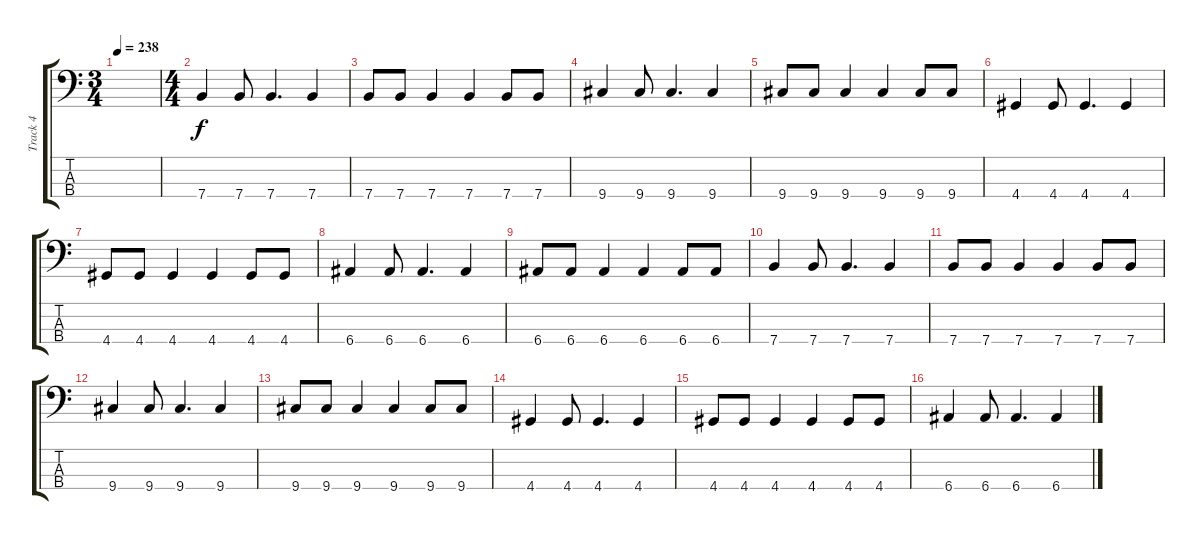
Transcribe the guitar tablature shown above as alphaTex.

\track ("Track 4" "Track 4") {instrument electricbassfinger}
\staff {score tabs}
\tuning (G2 D2 A1 E1) {hide}
\ts (3 4)
\tempo 238
\clef f4
\ks c
|
\ts (4 4)
7.4.4 7.4.8 7.4.4{d} 7.4.4 |
7.4.8 7.4.8 7.4.4 7.4.4 7.4.8 7.4.8 |
9.4.4 9.4.8 9.4.4{d} 9.4.4 |
9.4.8 9.4.8 9.4.4 9.4.4 9.4.8 9.4.8 |
4.4.4 4.4.8 4.4.4{d} 4.4.4 |
4.4.8 4.4.8 4.4.4 4.4.4 4.4.8 4.4.8 |
6.4.4 6.4.8 6.4.4{d} 6.4.4 |
6.4.8 6.4.8 6.4.4 6.4.4 6.4.8 6.4.8 |
7.4.4 7.4.8 7.4.4{d} 7.4.4 |
7.4.8 7.4.8 7.4.4 7.4.4 7.4.8 7.4.8 |
9.4.4 9.4.8 9.4.4{d} 9.4.4 |
9.4.8 9.4.8 9.4.4 9.4.4 9.4.8 9.4.8 |
4.4.4 4.4.8 4.4.4{d} 4.4.4 |
4.4.8 4.4.8 4.4.4 4.4.4 4.4.8 4.4.8 |
6.4.4 6.4.8 6.4.4{d} 6.4.4
